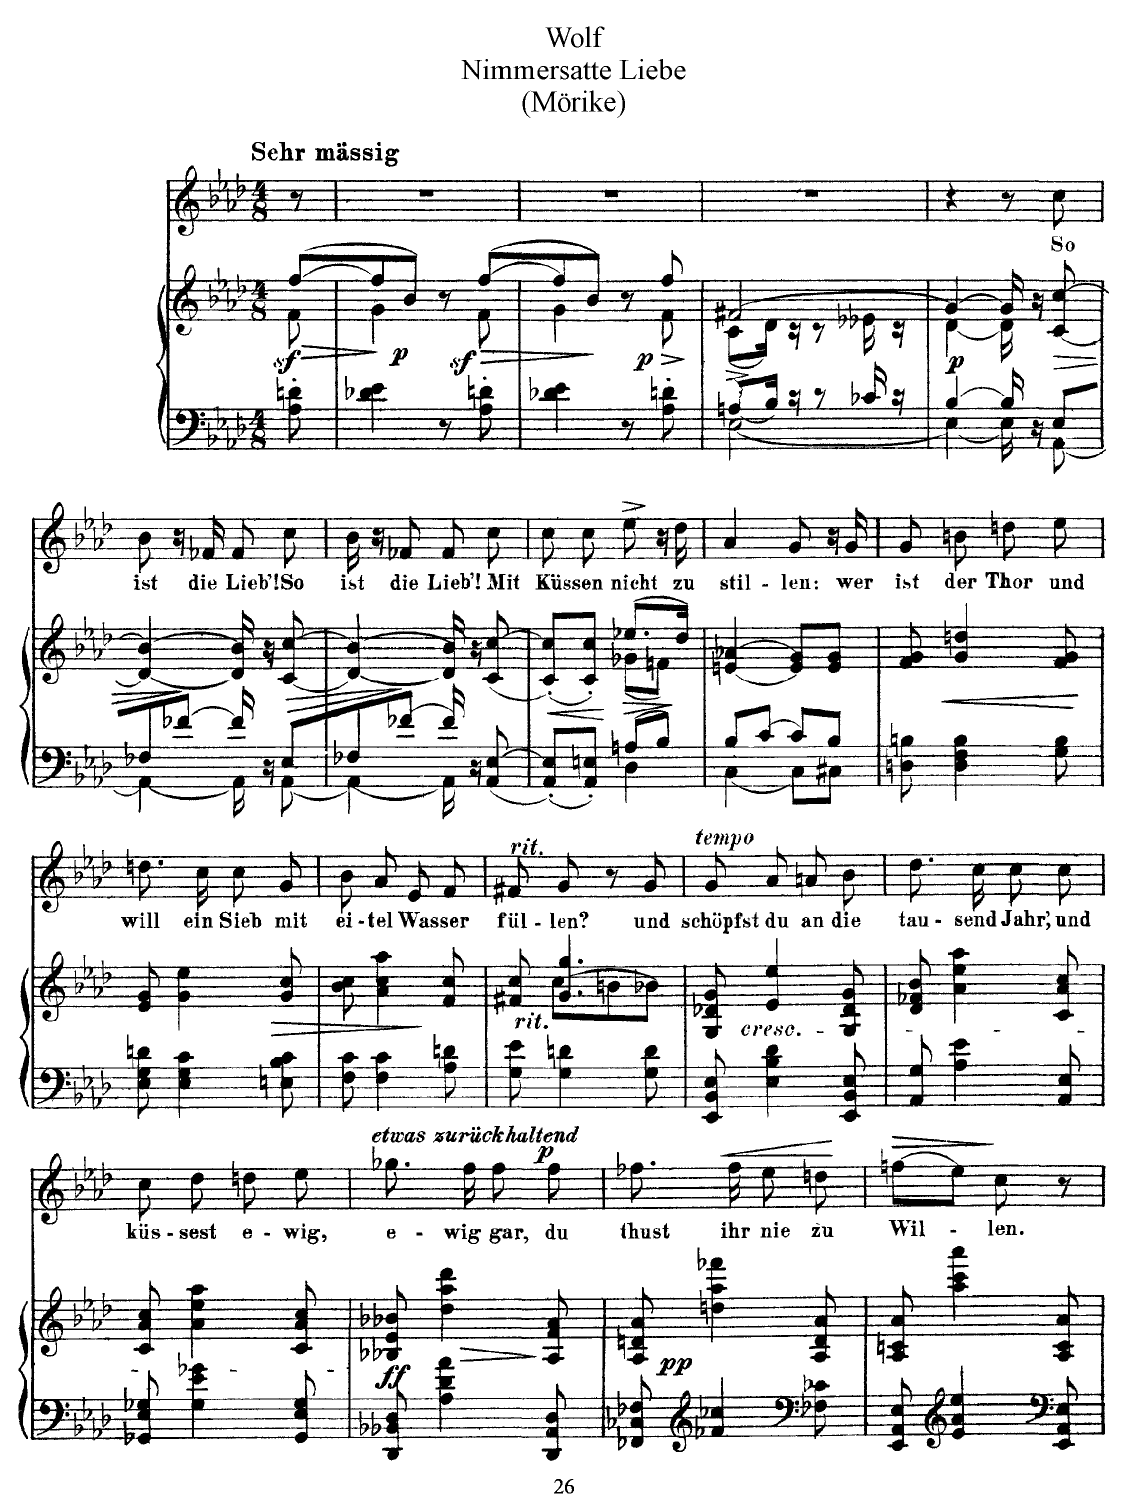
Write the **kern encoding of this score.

**kern	**kern	**dynam	**kern	**text	**dynam
*part2	*part2	*part2	*part1	*part1	*part1
*staff3	*staff2	*staff2/3	*staff1	*staff1	*staff1
*I"Piano	*	*	*I"Voice	*	*
*I'Pno	*	*	*	*	*
*clefF4	*clefG2	*	*clefG2	*	*
*k[b-e-a-d-]	*k[b-e-a-d-]	*	*k[b-e-a-d-]	*	*
*M4/8	*M4/8	*	*M4/8	*	*
=	=	=	=	=	=
!	!	!	!LO:TX:a:t=Sehr mässig	!	!
!	!	!LO:HP:b	!	!	!
*	*^	*	*	*	*
!	!	!	!LO:DY:n=1:b	!	!	!
8A-\' 8dn\'	([8ff/L	8f\	> sf	8r	.	.
=1	=1	=1	=1	=1	=1	=1
4d-X\ 4e-\	8ff/]	4g\	.	2r	.	.
!	!	!	!LO:DY:n=1:b	!	!	!
.	8b-/J)	.	] p	.	.	.
8r	8r	8ryy	.	.	.	.
!	!	!	!LO:HP:b	!	!	!
!	!	!	!LO:DY:n=2:b	!	!	!
8A-\' 8dn\'	([8ff/L	8f\	> sf	.	.	.
=2	=2	=2	=2	=2	=2	=2
4d-X\ 4e-\	8ff/]	4g\	.	2r	.	.
.	8b-/J)	.	.	.	.	.
8r	8r	8ryy	]	.	.	.
!	!	!	!LO:DY:b	!	!	!
8A-\'^ 8dn\'^	8ff/	8f\	p	.	.	.
=3	=3	=3	=3	=3	=3	=3
*^	*	*	*	*	*	*
8An^/L	[2E-\	(2f#X/	(8c\L	.	2r	.	.
16B-/Jk	.	.	16d-\Jk)	.	.	.	.
16r	.	.	16r	.	.	.	.
8r	.	.	8r	.	.	.	.
16c-X/	.	.	16e--X\	.	.	.	.
16r	.	.	16r	.	.	.	.
=4	=4	=4	=4	=4	=4	=4	=4
!	!	!	!	!LO:DY:a=2	!	!	!
[4B-/	4E-\_	[4g/)	[4d-\	p	4r	.	.
16B-/]	16E-\]	16g/]	16d-\]	.	8r	.	.
16r	16ryy	16r	8.ryy	.	.	.	.
8E-/	[8AA-\	(<(8c/ 8cc/	.	.	8cc\	So	.
*	*	*v	*v	*	*	*	*
=5	=5	=5	=5	=5	=5	=5
!	!	!	!LO:HP:b	!	!	!
8F-X/L	4AA-\_	[4d-/ [4b-/))	<	8b-\	ist	.
[8f-X/J	.	.	.	16r	.	.
.	.	.	.	16f-X/	die	.
16f-/]	16AA-\]	16d-/] 16b-/]	[	8f-/	Lieb'!	.
16r	16ryy	16r	.	.	.	.
!	!	!	!LO:HP:b	!	!	!
8E-/L	[8AA-\	((>8c/ 8cc/	>	8cc\	So	.
=6	=6	=6	=6	=6	=6	=6
8F-X/	4AA-\_	[4d-/ [4b-/))	.	16b-\	ist	.
.	.	.	.	16r	.	.
[8f-X/J	.	.	.	8f-X/	die	.
16f-/]	16AA-\]	16d-/] 16b-/]	]	8f-/	Lieb'!	.
16r	8.ryy	16r	.	.	.	.
[<8AA-/ [8E-/	.	[<8c/ [8cc/	.	8cc\	Mit	.
=7	=7	=7	=7	=7	=7	=7
*	*	*^	*	*	*	*
8AA-/]'< 8E-/]'<L	4ryy	(<8c/]'< 8cc/]'<L	4ryy	.	8cc\	Küs-	.
8AA-/'< 8En/'<J	.	8c/'< 8cc/'<J)	.	.	8cc\	-sen	.
!	!	!	!	!LO:HP:b	!	!	!
8An/L	4D-\	(8.ee-X/L	(8g-X\L	>	8ee-^\	nicht	.
8B-/J	.	.	8fn\J)	.	16r	.	.
.	.	16dd-/Jk)	.	]	16dd-\	zu	.
*	*	*v	*v	*	*	*	*
=8	=8	=8	=8	=8	=8	=8
8B-/L	[4C\	(>(4en/ 4a-X/	.	4a-/	stil-	.
[8c/J	.	.	.	.	.	.
8c/L]	8C\L]	8e/ 8g/L))	.	8g/	-len:	.
8B-/J	8C#X\J	8e/ 8g/J	.	16r	.	.
.	.	.	.	16g/	wer	.
*v	*v	*	*	*	*	*
=9	=9	=9	=9	=9	=9
8Dn\ 8Bn\	8f/ 8g/	.	8g/	ist	.
!	!	!LO:HP:b	!	!	!
4D\ 4F\ 4B\	4g/ 4ddn/	<	8bn\	der	.
.	.	.	8ddn\	Thor	.
8G\ 8B\	8f/ 8g/	.	8ee-\	und	.
.	.	[	.	.	.
=10	=10	=10	=10	=10	=10
8E-\ 8G\ 8dn\	8e-/ 8g/	.	8.ddn\	will	.
4E-\ 4G\ 4c\	4g\ 4ee-\	.	.	.	.
.	.	.	16cc\	ein	.
.	.	.	8cc\	Sieb	.
!	!	!LO:HP:b	!	!	!
8En\ 8B-\ 8c\	8g/ 8cc/	>	8g/	mit	.
=11	=11	=11	=11	=11	=11
8F\ 8c\	8b-\ 8cc\	.	8b-\	ei-	.
4F\ 4c\	4a-\ 4cc\ 4aa-\	.	8a-/	-tel	.
.	.	.	8e-/	Was-	.
8A-\ 8dn\	8f/ 8cc/	]	8f/	-ser	.
=12	=12	=12	=12	=12	=12
*	*^	*	*	*	*
!	!	!	!	!LO:TX:a:i:t=rit.	!	!
!LO:TX:i:t=rit.	!	!	!	!	!	!
8G\ 8e-\	8f#X/ 8cc/	8ryy	.	8f#X/	fül-	.
4G\ 4dn\	4.g/ 4.gg/	(>8cc\L	.	8g/	-len?	.
.	.	8bn\	.	8r	.	.
8G\ 8d\	.	8b-X\J)	.	8g/	und	.
=13	=13	=13	=13	=13	=13	=13
!	!	!	!	!LO:TX:a:i:t=tempo	!	!
*	*v	*v	*	*	*	*
8EE-/ 8BB-/ 8E-/	8G/ 8d-X/ 8g/	.	8g/	schöpfst	.
!	!LO:TX:b:i:t=cresc.	!	!	!	!
4E-\ 4B-\ 4d-\	4e-/ 4ee-/	.	8a-/	du	.
.	.	.	8an/	an	.
8EE-/ 8BB-/ 8E-/	8G/ 8d-/ 8g/	.	8b-\	die	.
=14	=14	=14	=14	=14	=14
8AA-/ 8G/	8d-/ 8f-X/ 8b-/	.	8.dd-\	tau-	.
4A-\ 4e-\	4a-\ 4ee-\ 4aa-\	.	.	.	.
.	.	.	16cc\	-send	.
.	.	.	8cc\	Jahr,	.
8AA-/ 8E-/	8c/ 8a-/ 8cc/	.	8cc\	und	.
=15	=15	=15	=15	=15	=15
8GG-X/ 8E-/ 8G-X/	8c/ 8a-/ 8cc/	.	8cc\	küs-	.
4G-\ 4e-\ 4g-X\	4a-\ 4ee-\ 4aa-\	.	8dd-\	-sest	.
.	.	.	8ddn\	e-	.
8GG-/ 8E-/ 8G-/	8c/ 8a-/ 8cc/	.	8ee-\	-wig,	.
=16	=16	=16	=16	=16	=16
!	!	!	!LO:TX:a:i:t=etwas zurückhaltend	!	!
!	!	!LO:DY:a=2	!	!	!
8DD-/ 8BB--X/ 8D-/	8B--X/ 8e-/ 8b--X/	ff	8.gg-X\	e-	.
!	!	!LO:HP:b	!	!	!
4A-\ 4d-\ 4a-\	4dd-\ 4aa-\ 4ddd-\	>	.	.	.
.	.	.	16ff\	-wig	.
.	.	.	8ff\	gar,	.
!	!	!	!	!	!LO:DY:a
8DD-/ 8AA-/ 8D-/	8A-/ 8f/ 8a-/	]	8ff\	du	p
=17	=17	=17	=17	=17	=17
!	!	!LO:DY:b	!	!	!
8FF-X/ 8C-X/ 8F-X/	8A-/ 8dn/ 8a-/	pp	8.ff-X\	tust	.
*clefG2	*	*	*	*	*
4f-X/ 4cc-X/	4ddn\ 4aa-\ 4fff-X\	.	.	.	.
!	!	!	!	!	!LO:HP:b
.	.	.	16ff-\	ihr	<
.	.	.	8ee-\	nie	.
*clefF4	*	*	*	*	*
8F-X\ 8c-X\	8A-/ 8d/ 8a-/	.	8ddn\	zu	.
.	.	.	.	.	[
=18	=18	=18	=18	=18	=18
!	!	!	!	!	!LO:HP:b
8EE-/ 8AA-/ 8E-/	8A-/ 8cn/ 8a-/	.	(8ffn\L	Wil-	>
*clefG2	*	*	*	*	*
4e-/ 4a-/ 4ee-/	4aa-\ 4ccc\ 4aaa-\	.	8ee-\J)	.	.
.	.	.	8cc\	-len.	]
*clefF4	*	*	*	*	*
8EE-/ 8AA-/ 8E-/	8A-/ 8c/ 8a-/	.	8r	.	.
=	=	=	=	=	=
*-	*-	*-	*-	*-	*-
